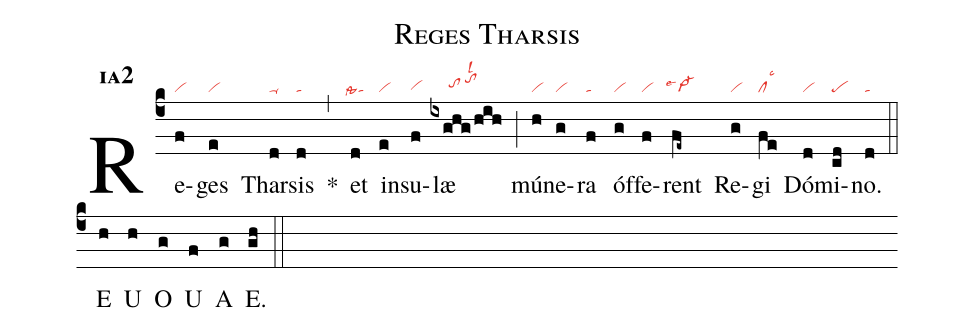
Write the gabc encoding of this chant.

name:Reges Tharsis;
office-part:an;
mode:1a2;
nabc-lines:1;
%%
initial-style: 1;
name: Reges Tharsis;
mode: 1;
office-part: Antiphona;
annotation: Ant.;
annotation: i a 2;
nabc-lines: 1;
%%
(c4) Re(f|vi)ges(e|vi) Thar(d|ta-)sis(d|ta) <sp>*</sp>(,) et(d|``talssta4) in(e|vi)su(f|vihg)læ(ixghg/hih|//////tohh/tohjlsl2) (;) mú(h|vi)ne(g|vi)ra(f|ta) óf(g|vi)fe(f|vi)rent(fe~|``vi>-lse4) Re(g|vi)gi(fe|cllsc3) Dó(d|vi)mi(cd|pe)no.(d|ta) (::)
<eu>E(h) U(h) O(g) U(f) A(g) E.(gh) </eu>(::)
